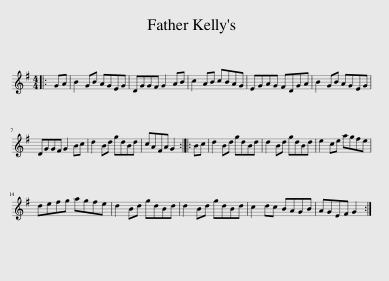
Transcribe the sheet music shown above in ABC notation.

X:1
L:1/8
M:4/4
I:linebreak $
K:G
V:1 treble
V:1
|: GA | B2 GB AGEG | DGGF G2 AB | c2 AB cBAG | EGAG FDGA | %5
 B2 GB AGEG |$ DGGF G2 Bc | d2 Bd gdBd | cAFA G2 :: Bc | %10
 d2 Bd gdBd | d2 Bd gdBd | e2 ce agfe |$ defg agfe | d2 Bd gdBd | %15
 d2 Bd gdBd | c2 dc BAGB | AGEF G2 :| %18
